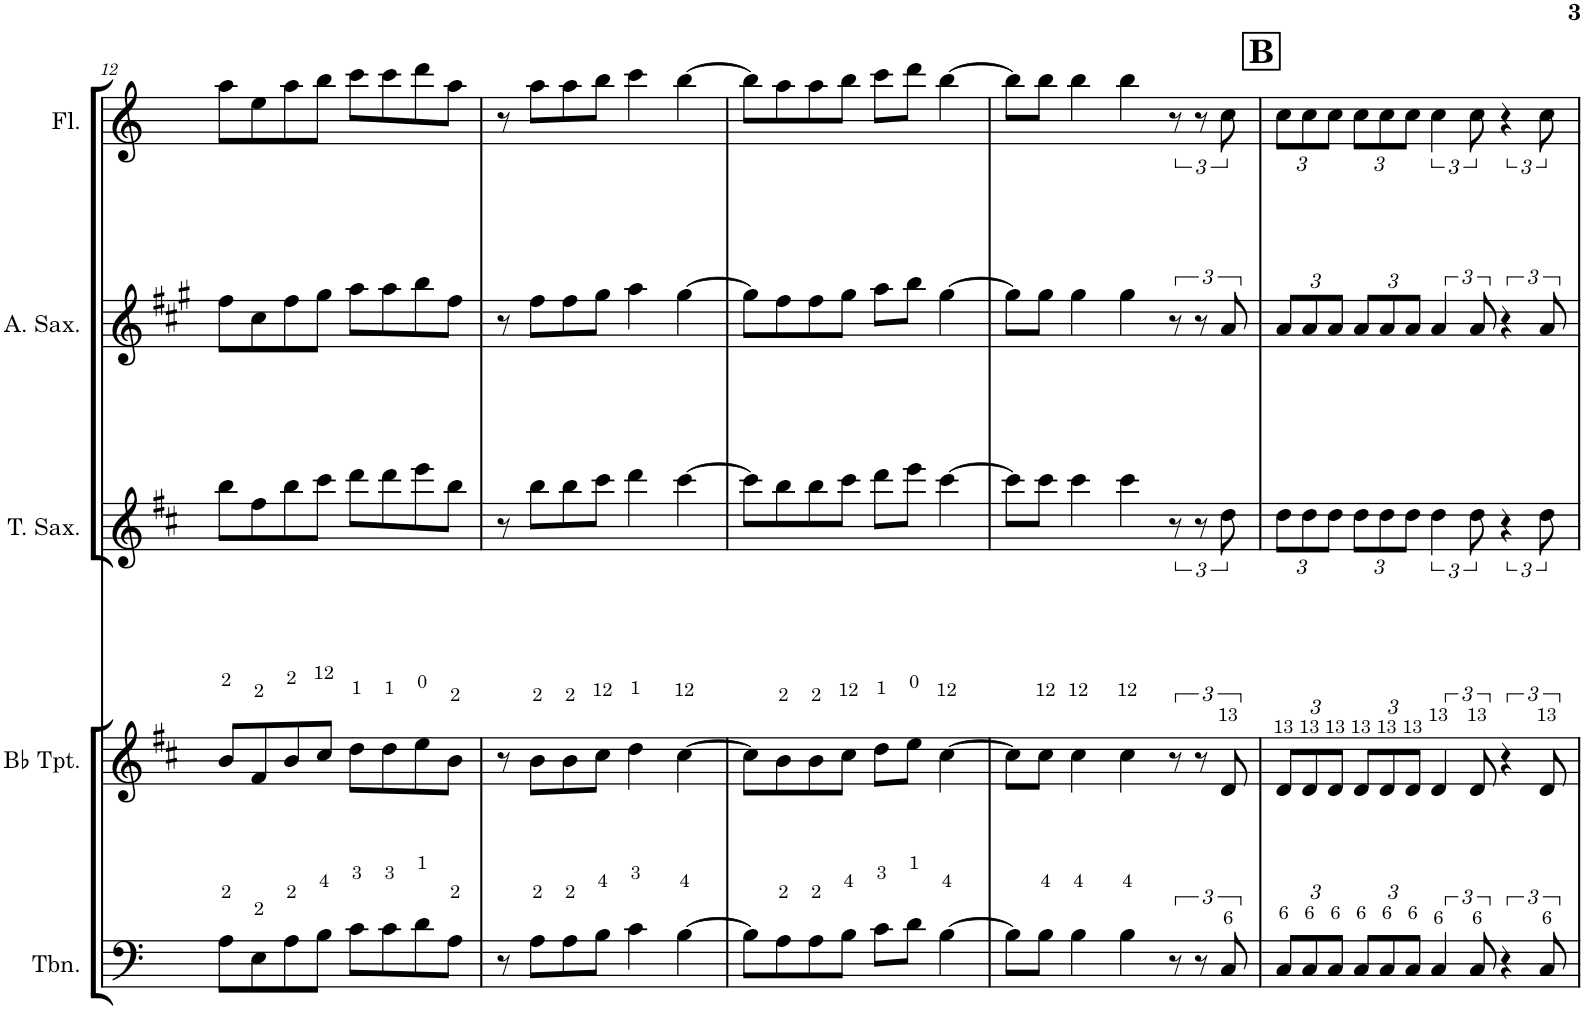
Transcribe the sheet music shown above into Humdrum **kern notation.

**kern	**kern	**kern	**kern	**kern
*part5	*part4	*part3	*part2	*part1
*staff5	*staff4	*staff3	*staff2	*staff1
*I"Trombone	*I"Bb Trumpet	*I"Tenor Saxophone	*I"Alto Saxophone	*I"Flute
*I'Tbn.	*I'Bb Tpt.	*I'T. Sax.	*I'A. Sax.	*I'Fl.
!!LO:PB:g=z
*clefF4	*clefG2	*clefG2	*clefG2	*clefG2
*	*Trd1c2	*Trd8c14	*Trd5c9	*
*k[]	*k[f#c#]	*k[f#c#]	*k[f#c#g#]	*k[]
*M4/4	*M4/4	*M4/4	*M4/4	*M4/4
=12	=12	=12	=12	=12
8A\L	8b/L	8bb\L	8ff#\L	8aa\L
8E\	8f#/	8ff#\	8cc#\	8ee\
8A\	8b/	8bb\	8ff#\	8aa\
8B\J	8cc#/J	8ccc#\J	8gg#\J	8bb\J
8c\L	8dd\L	8ddd\L	8aa\L	8ccc\L
8c\	8dd\	8ddd\	8aa\	8ccc\
8d\	8ee\	8eee\	8bb\	8ddd\
8A\J	8b\J	8bb\J	8ff#\J	8aa\J
=13	=13	=13	=13	=13
8r	8r	8r	8r	8r
8A\L	8b\L	8bb\L	8ff#\L	8aa\L
8A\	8b\	8bb\	8ff#\	8aa\
8B\J	8cc#\J	8ccc#\J	8gg#\J	8bb\J
4c\	4dd\	4ddd\	4aa\	4ccc\
[4B\	[4cc#\	[4ccc#\	[4gg#\	[4bb\
=14	=14	=14	=14	=14
8B\L]	8cc#\L]	8ccc#\L]	8gg#\L]	8bb\L]
8A\	8b\	8bb\	8ff#\	8aa\
8A\	8b\	8bb\	8ff#\	8aa\
8B\J	8cc#\J	8ccc#\J	8gg#\J	8bb\J
8c\L	8dd\L	8ddd\L	8aa\L	8ccc\L
8d\J	8ee\J	8eee\J	8bb\J	8ddd\J
[4B\	[4cc#\	[4ccc#\	[4gg#\	[4bb\
=15	=15	=15	=15	=15
8B\L]	8cc#\L]	8ccc#\L]	8gg#\L]	8bb\L]
8B\J	8cc#\J	8ccc#\J	8gg#\J	8bb\J
4B\	4cc#\	4ccc#\	4gg#\	4bb\
4B\	4cc#\	4ccc#\	4gg#\	4bb\
12r	12r	12r	12r	12r
12r	12r	12r	12r	12r
12C/	12d/	12dd\	12a/	12cc\
!!LO:REH:place=s1:a:B:cj:fs=14:t=B
=16	=16	=16	=16	=16
*Xbrackettup	*Xbrackettup	*Xbrackettup	*Xbrackettup	*Xbrackettup
12C/L	12d/L	12dd\L	12a/L	12cc\L
12C/	12d/	12dd\	12a/	12cc\
12C/J	12d/J	12dd\J	12a/J	12cc\J
12C/L	12d/L	12dd\L	12a/L	12cc\L
12C/	12d/	12dd\	12a/	12cc\
12C/J	12d/J	12dd\J	12a/J	12cc\J
*brackettup	*brackettup	*brackettup	*brackettup	*brackettup
6C/	6d/	6dd\	6a/	6cc\
12C/	12d/	12dd\	12a/	12cc\
6r	6r	6r	6r	6r
12C/	12d/	12dd\	12a/	12cc\
=	=	=	=	=
*-	*-	*-	*-	*-
